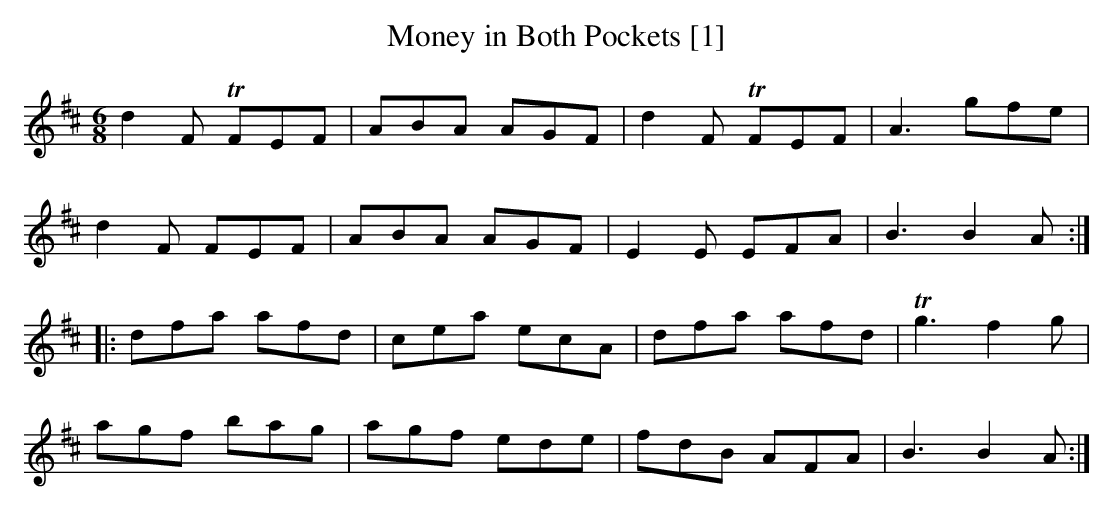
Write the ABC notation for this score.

X:1
T:Money in Both Pockets [1]
M:6/8
L:1/8
K:D
d2F TFEF | ABA AGF | d2F TFEF | A3 gfe |
d2F FEF | ABA AGF | E2E EFA | B3B2A :|
|: dfa afd | cea ecA | dfa afd | Tg3 f2g |
agf bag | agf ede | fdB AFA | B3B2A :|]
